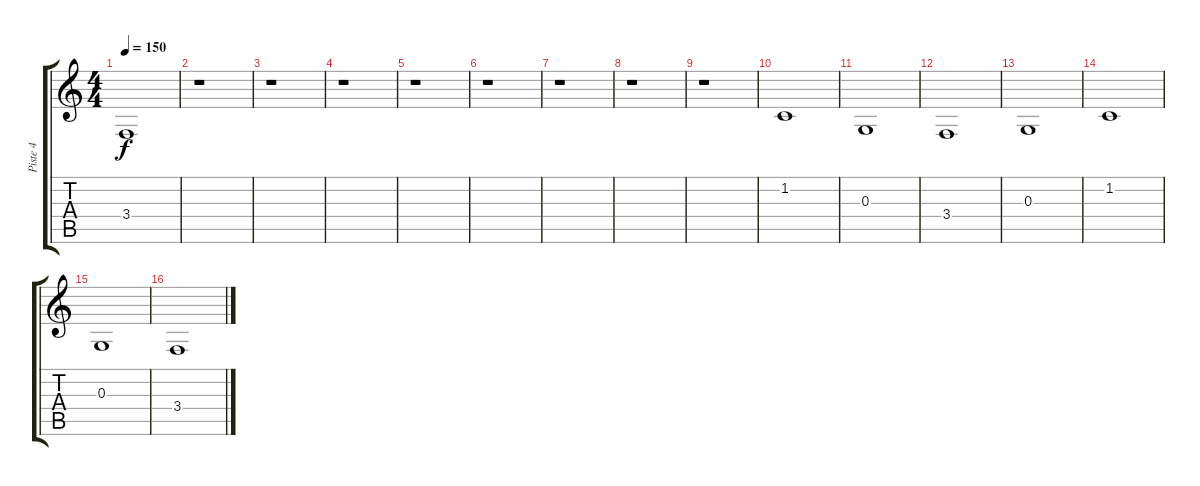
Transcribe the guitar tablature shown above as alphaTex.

\track ("Piste 4" "Piste 4") {instrument shakuhachi}
\staff {score tabs}
\tuning (E4 B3 G3 D3 A2 E2) {hide}
\ts (4 4)
\tempo 150
\clef g2
\ks c
3.4.1{dy f} |
r.1 |
r.1 |
r.1 |
r.1 |
r.1 |
r.1 |
r.1 |
r.1 |
1.2.1 |
0.3.1 |
3.4.1 |
0.3.1 |
1.2.1 |
0.3.1 |
3.4.1
